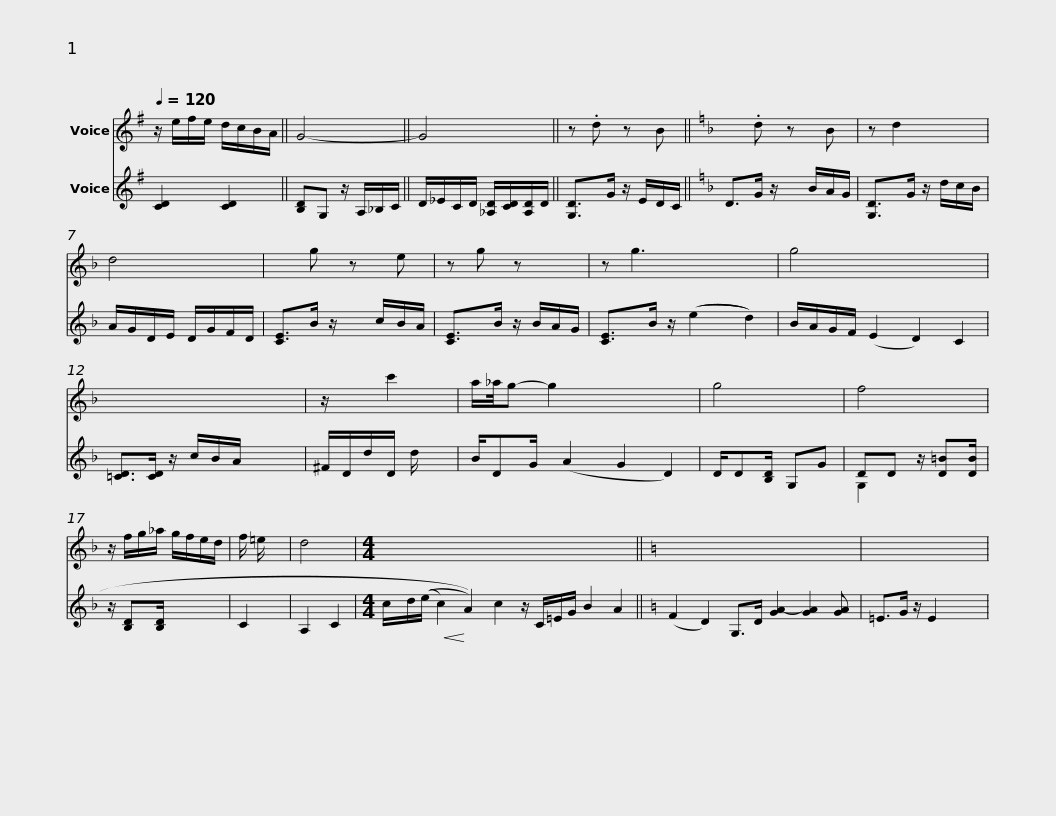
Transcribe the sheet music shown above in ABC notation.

X:1
%%score 1 ( 2 3 )
L:1/8
Q:1/4=120
M:none
I:linebreak $
K:G
V:1 treble
V:2 treble
V:3 treble
V:1
 z/ e/f/e/ d/c/B/A/ || G4- || G4 || z .d z B ||$[K:F] x3/2 .d z x/ B | %5
 z d2 x | d4 | x3/2 g z x/ e |$ z g z x | z g3- x5/2 | %10
 g4 x4 | x8 |$ z/ x c'2 | a/_a/4g- g2 x17/4 | g4 | %15
 f4 |$ z/ f/g/_a/ g/f/e/d/ | f/ =e/ x | d4 |$[M:4/4] x27/2 ||$ %20
[K:C] x11 | x8 | %22
V:2
 [CD]2 [CD]2 || [B,D]G, z/ A,/_B,/C/ || D/_E/C/D/ [_A,D]/[CD]/[A,D]/D/ || [G,D]>G z/ E/D/C/ ||$[K:F] D>G z/ x B/A/G/ | %5
 [G,D]>G z/ d/c/B/ | A/G/D/E/ D/G/F/D/ | [CE]>B z/ x c/B/A/ |$ [CE]>B z/ B/A/G/ | [CE]>B z/ ((e2 d2)) | %10
 B/A/G/F/ (E2 D2) C2 | [=CD]>[CD] z/ c/B/A/ x4 |$ ^F/D/d/D/ d/ x | B/DG/ (A2 G2 D2) | D/D[B,D]/ G,G | %15
 DD z/ [D=B][DB]/ |$ z/ [B,D][B,D]/ x2 | C2 | A,2 C2 |$[M:4/4] c/d/(((e/!<(! c2)!<)! A2)) c2 z/ C/=E/G/ B2 A2 ||$ %20
[K:C] (F2 D2) G,>D [GA-]2 [GA]2 [GA] | =E>G z/ E2 x7/2 | %22
V:3
 x4 || x4 || x4 || x4 ||$[K:F] x5 | %5
 x4 | x4 | x5 |$ x4 | x13/2 | %10
 x8 | x8 |$ x7/2 | x8 | x4 | %15
 G,2 x2 |$ x4 | x2 | x4 |$[M:4/4] x27/2 ||$ %20
[K:C] x11 | x8 | %22
